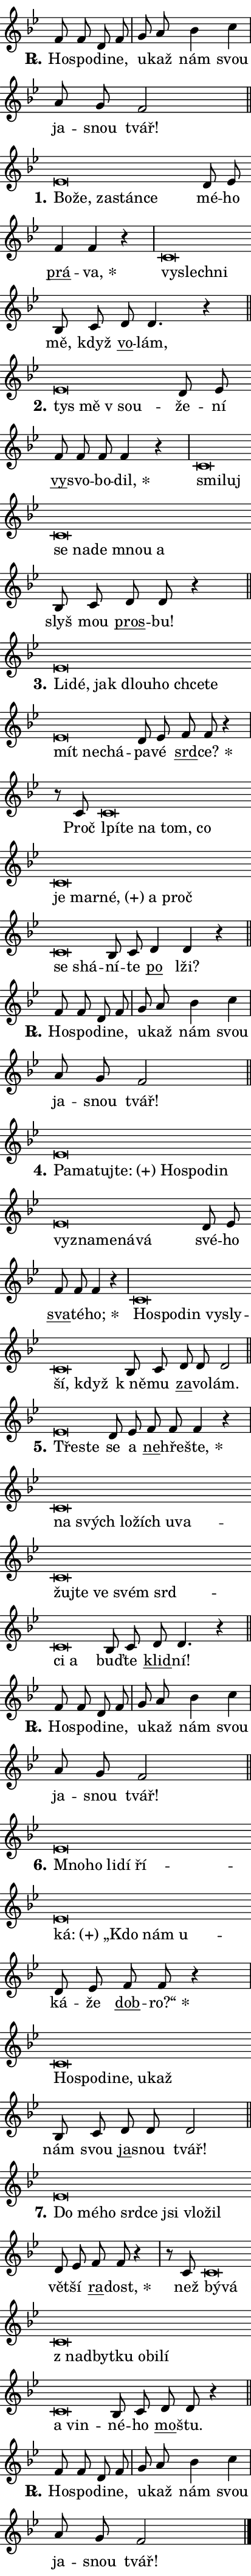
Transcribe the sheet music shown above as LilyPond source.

\version "2.24.0"
\header { tagline = "" }
\paper {
  indent = 0\cm
  top-margin = 0\cm
  right-margin = 0\cm
  bottom-margin = 0\cm
  left-margin = 0\cm
  paper-width = 7\cm
  page-breaking = #ly:one-page-breaking
  system-system-spacing.basic-distance = #11
  score-system-spacing.basic-distance = #11
  ragged-last = ##f
}


%% Author: Thomas Morley
%% https://lists.gnu.org/archive/html/lilypond-user/2020-05/msg00002.html
#(define (line-position grob)
"Returns position of @var[grob} in current system:
   @code{'start}, if at first time-step
   @code{'end}, if at last time-step
   @code{'middle} otherwise
"
  (let* ((col (ly:item-get-column grob))
         (ln (ly:grob-object col 'left-neighbor))
         (rn (ly:grob-object col 'right-neighbor))
         (col-to-check-left (if (ly:grob? ln) ln col))
         (col-to-check-right (if (ly:grob? rn) rn col))
         (break-dir-left
           (and
             (ly:grob-property col-to-check-left 'non-musical #f)
             (ly:item-break-dir col-to-check-left)))
         (break-dir-right
           (and
             (ly:grob-property col-to-check-right 'non-musical #f)
             (ly:item-break-dir col-to-check-right))))
        (cond ((eqv? 1 break-dir-left) 'start)
              ((eqv? -1 break-dir-right) 'end)
              (else 'middle))))

#(define (tranparent-at-line-position vctor)
  (lambda (grob)
  "Relying on @code{line-position} select the relevant enry from @var{vctor}.
Used to determine transparency,"
    (case (line-position grob)
      ((end) (not (vector-ref vctor 0)))
      ((middle) (not (vector-ref vctor 1)))
      ((start) (not (vector-ref vctor 2))))))

noteHeadBreakVisibility =
#(define-music-function (break-visibility)(vector?)
"Makes @code{NoteHead}s transparent relying on @var{break-visibility}"
#{
  \override NoteHead.transparent =
    #(tranparent-at-line-position break-visibility)
#})

#(define delete-ledgers-for-transparent-note-heads
  (lambda (grob)
    "Reads whether a @code{NoteHead} is transparent.
If so this @code{NoteHead} is removed from @code{'note-heads} from
@var{grob}, which is supposed to be @code{LedgerLineSpanner}.
As a result ledgers are not printed for this @code{NoteHead}"
    (let* ((nhds-array (ly:grob-object grob 'note-heads))
           (nhds-list
             (if (ly:grob-array? nhds-array)
                 (ly:grob-array->list nhds-array)
                 '()))
           ;; Relies on the transparent-property being done before
           ;; Staff.LedgerLineSpanner.after-line-breaking is executed.
           ;; This is fragile ...
           (to-keep
             (remove
               (lambda (nhd)
                 (ly:grob-property nhd 'transparent #f))
               nhds-list)))
      ;; TODO find a better method to iterate over grob-arrays, similiar
      ;; to filter/remove etc for lists
      ;; For now rebuilt from scratch
      (set! (ly:grob-object grob 'note-heads)  '())
      (for-each
        (lambda (nhd)
          (ly:pointer-group-interface::add-grob grob 'note-heads nhd))
        to-keep))))

hideNotes = {
  \noteHeadBreakVisibility #begin-of-line-visible
}
unHideNotes = {
  \noteHeadBreakVisibility #all-visible
}

% work-around for resetting accidentals
% https://lilypond.org/doc/v2.23/Documentation/notation/displaying-rhythms#unmetered-music
cadenzaMeasure = {
  \cadenzaOff
  \partial 1024 s1024
  \cadenzaOn
}

#(define-markup-command (accent layout props text) (markup?)
  "Underline accented syllable"
  (interpret-markup layout props
    #{\markup \override #'(offset . 4.3) \underline { #text }#}))

responsum = \markup \concat {
  "R" \hspace #-1.05 \path #0.1 #'((moveto 0 0.07) (lineto 0.9 0.8)) \hspace #0.05 "."
}

\layout {
    \context {
        \Staff
        \remove "Time_signature_engraver"
        \override LedgerLineSpanner.after-line-breaking = #delete-ledgers-for-transparent-note-heads
    }
    \context {
        \Voice {
            \override NoteHead.output-attributes = #'((class . "notehead"))
            \override Hairpin.height = #0.55
        }
    }
    \context {
        \Lyrics {
            \override StanzaNumber.output-attributes = #'((class . "stanzanumber"))
            \override LyricSpace.minimum-distance = #0.9
            \override LyricText.font-name = #"TeX Gyre Schola"
            \override LyricText.font-size = 1
            \override StanzaNumber.font-name = #"TeX Gyre Schola Bold"
            \override StanzaNumber.font-size = 1
        }
    }
}

% magnetic-lyrics.ily
%
%   written by
%     Jean Abou Samra <jean@abou-samra.fr>
%     Werner Lemberg <wl@gnu.org>
%
%   adapted by
%     Jiri Hon <jiri.hon@gmail.com>
%
% Version 2022-Apr-15

% https://www.mail-archive.com/lilypond-user@gnu.org/msg149350.html

#(define (Left_hyphen_pointer_engraver context)
   "Collect syllable-hyphen-syllable occurrences in lyrics and store
them in properties.  This engraver only looks to the left.  For
example, if the lyrics input is @code{foo -- bar}, it does the
following.

@itemize @bullet
@item
Set the @code{text} property of the @code{LyricHyphen} grob between
@q{foo} and @q{bar} to @code{foo}.

@item
Set the @code{left-hyphen} property of the @code{LyricText} grob with
text @q{foo} to the @code{LyricHyphen} grob between @q{foo} and
@q{bar}.
@end itemize

Use this auxiliary engraver in combination with the
@code{lyric-@/text::@/apply-@/magnetic-@/offset!} hook."
   (let ((hyphen #f)
         (text #f))
     (make-engraver
      (acknowledgers
       ((lyric-syllable-interface engraver grob source-engraver)
        (set! text grob)))
      (end-acknowledgers
       ((lyric-hyphen-interface engraver grob source-engraver)
        ;(when (not (grob::has-interface grob 'lyric-space-interface))
          (set! hyphen grob)));)
      ((stop-translation-timestep engraver)
       (when (and text hyphen)
         (ly:grob-set-object! text 'left-hyphen hyphen))
       (set! text #f)
       (set! hyphen #f)))))

#(define (lyric-text::apply-magnetic-offset! grob)
   "If the space between two syllables is less than the value in
property @code{LyricText@/.details@/.squash-threshold}, move the right
syllable to the left so that it gets concatenated with the left
syllable.

Use this function as a hook for
@code{LyricText@/.after-@/line-@/breaking} if the
@code{Left_@/hyphen_@/pointer_@/engraver} is active."
   (let ((hyphen (ly:grob-object grob 'left-hyphen #f)))
     (when hyphen
       (let ((left-text (ly:spanner-bound hyphen LEFT)))
         (when (grob::has-interface left-text 'lyric-syllable-interface)
           (let* ((common (ly:grob-common-refpoint grob left-text X))
                  (this-x-ext (ly:grob-extent grob common X))
                  (left-x-ext
                   (begin
                     ;; Trigger magnetism for left-text.
                     (ly:grob-property left-text 'after-line-breaking)
                     (ly:grob-extent left-text common X)))
                  ;; `delta` is the gap width between two syllables.
                  (delta (- (interval-start this-x-ext)
                            (interval-end left-x-ext)))
                  (details (ly:grob-property grob 'details))
                  (threshold (assoc-get 'squash-threshold details 0.2)))
             (when (< delta threshold)
               (let* (;; We have to manipulate the input text so that
                      ;; ligatures crossing syllable boundaries are not
                      ;; disabled.  For languages based on the Latin
                      ;; script this is essentially a beautification.
                      ;; However, for non-Western scripts it can be a
                      ;; necessity.
                      (lt (ly:grob-property left-text 'text))
                      (rt (ly:grob-property grob 'text))
                      (is-space (grob::has-interface hyphen 'lyric-space-interface))
                      (space (if is-space " " ""))
                      (space-markup (grob-interpret-markup grob " "))
                      (space-size (interval-length (ly:stencil-extent space-markup X)))
                      (extra-delta (if is-space space-size 0))
                      ;; Append new syllable.
                      (ltrt-space (if (and (string? lt) (string? rt))
                                (string-append lt space rt)
                                (make-concat-markup (list lt space rt))))
                      ;; Right-align `ltrt` to the right side.
                      (ltrt-space-markup (grob-interpret-markup
                               grob
                               (make-translate-markup
                                (cons (interval-length this-x-ext) 0)
                                (make-right-align-markup ltrt-space)))))
                 (begin
                   ;; Don't print `left-text`.
                   (ly:grob-set-property! left-text 'stencil #f)
                   ;; Set text and stencil (which holds all collected
                   ;; syllables so far) and shift it to the left.
                   (ly:grob-set-property! grob 'text ltrt-space)
                   (ly:grob-set-property! grob 'stencil ltrt-space-markup)
                   (ly:grob-translate-axis! grob (- (- delta extra-delta)) X))))))))))


#(define (lyric-hyphen::displace-bounds-first grob)
   ;; Make very sure this callback isn't triggered too early.
   (let ((left (ly:spanner-bound grob LEFT))
         (right (ly:spanner-bound grob RIGHT)))
     (ly:grob-property left 'after-line-breaking)
     (ly:grob-property right 'after-line-breaking)
     (ly:lyric-hyphen::print grob)))

squashThreshold = #0.4

\layout {
  \context {
    \Lyrics
    \consists #Left_hyphen_pointer_engraver
    \override LyricText.after-line-breaking =
      #lyric-text::apply-magnetic-offset!
    \override LyricHyphen.stencil = #lyric-hyphen::displace-bounds-first
    \override LyricText.details.squash-threshold = \squashThreshold
    \override LyricHyphen.minimum-distance = 0
    \override LyricHyphen.minimum-length = \squashThreshold
  }
}

squash = \override LyricText.details.squash-threshold = 9999
unSquash = \override LyricText.details.squash-threshold = \squashThreshold

left = \override LyricText.self-alignment-X = #LEFT
unLeft = \revert LyricText.self-alignment-X

starOffset = #(lambda (grob) 
                (let ((x_offset (ly:self-alignment-interface::aligned-on-x-parent grob)))
                  (if (= x_offset 0) 0 (+ x_offset 1.2))))

star = #(define-music-function (syllable)(string?)
"Append star separator at the end of a syllable"
#{
  \once \override LyricText.X-offset = #starOffset
  \lyricmode { \markup {
    #syllable
    \override #'((font-name . "TeX Gyre Schola Bold")) \hspace #0.2 \lower #0.65 \larger "*"
  } }
#})

starAccent = #(define-music-function (syllable)(string?)
"Append star separator at the end of a syllable and make accent"
#{
  \once \override LyricText.X-offset = #starOffset
  \lyricmode { \markup {
    \accent #syllable
    \override #'((font-name . "TeX Gyre Schola Bold")) \hspace #0.2 \lower #0.65 \larger "*"
  } }
#})

breath = #(define-music-function (syllable)(string?)
"Append breathing indicator at the end of a syllable"
#{
  \lyricmode { \markup { #syllable "+" } }
#})

optionalBreath = #(define-music-function (syllable)(string?)
"Append optional breathing indicator at the end of a syllable"
#{
  \lyricmode { \markup { #syllable "(+)" } }
#})


\score {
    <<
        \new Voice = "melody" { \cadenzaOn \key bes \major \relative { f'8 f d f \cadenzaMeasure \bar "|" g a bes4 c \cadenzaMeasure \bar "|" a8 g f2 \cadenzaMeasure \bar "||" \break } }
        \new Lyrics \lyricsto "melody" { \lyricmode { \set stanza = \responsum
Ho -- spo -- di -- ne, u -- kaž nám svou ja -- snou tvář! } }
    >>
    \layout {}
}

\score {
    <<
        \new Voice = "melody" { \cadenzaOn \key bes \major \relative { es'\breve*1/16 \hideNotes \breve*1/16 \bar "" \breve*1/16 \bar "" \breve*1/16 \breve*1/16 \bar "" \unHideNotes d8 es \bar "" f4 f r \cadenzaMeasure \bar "|" c\breve*1/16 \hideNotes \breve*1/16 \breve*1/16 \bar "" \unHideNotes bes8 c \bar "" d8 d4. r4 \cadenzaMeasure \bar "||" \break } }
        \new Lyrics \lyricsto "melody" { \lyricmode { \set stanza = "1."
\left Bo -- \squash že, za -- stán -- ce \unLeft \unSquash mé -- ho \markup \accent prá -- \star va, \left vy -- \squash slech -- ni \unLeft \unSquash mě, když \markup \accent vo -- lám, } }
    >>
    \layout {}
}

\score {
    <<
        \new Voice = "melody" { \cadenzaOn \key bes \major \relative { es'\breve*1/16 \hideNotes \breve*1/16 \breve*1/16 \bar "" \unHideNotes d8 es \bar "" f f f f4 r \cadenzaMeasure \bar "|" c\breve*1/16 \hideNotes \breve*1/16 \bar "" \breve*1/16 \bar "" \breve*1/16 \bar "" \breve*1/16 \bar "" \breve*1/16 \breve*1/16 \bar "" \unHideNotes bes8 c \bar "" d8 d r4 \cadenzaMeasure \bar "||" \break } }
        \new Lyrics \lyricsto "melody" { \lyricmode { \set stanza = "2."
\left tys \squash mě "v sou" -- \unLeft \unSquash že -- ní \markup \accent vy -- svo -- bo -- \star dil, \left smi -- \squash luj se na -- de mnou a \unLeft \unSquash slyš mou \markup \accent pros -- bu! } }
    >>
    \layout {}
}

\score {
    <<
        \new Voice = "melody" { \cadenzaOn \key bes \major \relative { es'\breve*1/16 \hideNotes \breve*1/16 \bar "" \breve*1/16 \bar "" \breve*1/16 \bar "" \breve*1/16 \bar "" \breve*1/16 \bar "" \breve*1/16 \bar "" \breve*1/16 \bar "" \breve*1/16 \breve*1/16 \bar "" \unHideNotes d8 es \bar "" f f r4 \cadenzaMeasure \bar "|" r8 c c\breve*1/16 \hideNotes \breve*1/16 \bar "" \breve*1/16 \bar "" \breve*1/16 \bar "" \breve*1/16 \bar "" \breve*1/16 \bar "" \breve*1/16 \bar "" \breve*1/16 \bar "" \breve*1/16 \bar "" \breve*1/16 \bar "" \breve*1/16 \breve*1/16 \bar "" \unHideNotes bes8 c \bar "" d4 d4 r \cadenzaMeasure \bar "||" \break } }
        \new Lyrics \lyricsto "melody" { \lyricmode { \set stanza = "3."
\left Li -- \squash dé, jak dlou -- ho chce -- te mít ne -- chá -- \unLeft \unSquash pa -- vé \markup \accent srd -- \star ce? Proč \left lpí -- \squash te na tom, co je mar -- \optionalBreath né, a proč se shá -- \unLeft \unSquash ní -- te \markup \accent po lži? } }
    >>
    \layout {}
}

\score {
    <<
        \new Voice = "melody" { \cadenzaOn \key bes \major \relative { f'8 f d f \cadenzaMeasure \bar "|" g a bes4 c \cadenzaMeasure \bar "|" a8 g f2 \cadenzaMeasure \bar "||" \break } }
        \new Lyrics \lyricsto "melody" { \lyricmode { \set stanza = \responsum
Ho -- spo -- di -- ne, u -- kaž nám svou ja -- snou tvář! } }
    >>
    \layout {}
}

\score {
    <<
        \new Voice = "melody" { \cadenzaOn \key bes \major \relative { es'\breve*1/16 \hideNotes \breve*1/16 \bar "" \breve*1/16 \bar "" \breve*1/16 \bar "" \breve*1/16 \bar "" \breve*1/16 \bar "" \breve*1/16 \bar "" \breve*1/16 \bar "" \breve*1/16 \bar "" \breve*1/16 \bar "" \breve*1/16 \breve*1/16 \bar "" \unHideNotes d8 es \bar "" f f f4 r \cadenzaMeasure \bar "|" c\breve*1/16 \hideNotes \breve*1/16 \bar "" \breve*1/16 \bar "" \breve*1/16 \bar "" \breve*1/16 \bar "" \breve*1/16 \breve*1/16 \bar "" \unHideNotes bes8 c \bar "" d d d2 \cadenzaMeasure \bar "||" \break } }
        \new Lyrics \lyricsto "melody" { \lyricmode { \set stanza = "4."
\left Pa -- \squash ma -- tuj -- \optionalBreath te: Ho -- spo -- din vy -- zna -- me -- ná -- vá \unLeft \unSquash své -- ho \markup \accent sva -- té -- \star ho; \left Ho -- \squash spo -- din vy -- sly -- ší, když \unLeft \unSquash "k ně" -- mu \markup \accent za -- vo -- lám. } }
    >>
    \layout {}
}

\score {
    <<
        \new Voice = "melody" { \cadenzaOn \key bes \major \relative { es'\breve*1/16 \hideNotes \breve*1/16 \bar "" \unHideNotes d8 es \bar "" f f f4 r \cadenzaMeasure \bar "|" c\breve*1/16 \hideNotes \breve*1/16 \bar "" \breve*1/16 \bar "" \breve*1/16 \bar "" \breve*1/16 \bar "" \breve*1/16 \bar "" \breve*1/16 \bar "" \breve*1/16 \bar "" \breve*1/16 \bar "" \breve*1/16 \bar "" \breve*1/16 \bar "" \breve*1/16 \breve*1/16 \bar "" \unHideNotes bes8 c \bar "" d d4. r4 \cadenzaMeasure \bar "||" \break } }
        \new Lyrics \lyricsto "melody" { \lyricmode { \set stanza = "5."
\left Tře -- \squash ste \unLeft \unSquash se a \markup \accent ne -- hře -- \star šte, \left na \squash svých lo -- žích u -- va -- žuj -- te ve svém srd -- ci a \unLeft \unSquash buď -- te \markup \accent klid -- ní! } }
    >>
    \layout {}
}

\score {
    <<
        \new Voice = "melody" { \cadenzaOn \key bes \major \relative { f'8 f d f \cadenzaMeasure \bar "|" g a bes4 c \cadenzaMeasure \bar "|" a8 g f2 \cadenzaMeasure \bar "||" \break } }
        \new Lyrics \lyricsto "melody" { \lyricmode { \set stanza = \responsum
Ho -- spo -- di -- ne, u -- kaž nám svou ja -- snou tvář! } }
    >>
    \layout {}
}

\score {
    <<
        \new Voice = "melody" { \cadenzaOn \key bes \major \relative { es'\breve*1/16 \hideNotes \breve*1/16 \bar "" \breve*1/16 \bar "" \breve*1/16 \bar "" \breve*1/16 \bar "" \breve*1/16 \bar "" \breve*1/16 \bar "" \breve*1/16 \breve*1/16 \bar "" \unHideNotes d8 es \bar "" f f r4 \cadenzaMeasure \bar "|" c\breve*1/16 \hideNotes \breve*1/16 \bar "" \breve*1/16 \bar "" \breve*1/16 \bar "" \breve*1/16 \breve*1/16 \bar "" \unHideNotes bes8 c \bar "" d d d2 \cadenzaMeasure \bar "||" \break } }
        \new Lyrics \lyricsto "melody" { \lyricmode { \set stanza = "6."
\left Mno -- \squash ho li -- dí ří -- \optionalBreath ká: „Kdo nám u -- \unLeft \unSquash ká -- že \markup \accent dob -- \star ro?“ \left Ho -- \squash spo -- di -- ne, u -- kaž \unLeft \unSquash nám svou \markup \accent ja -- snou tvář! } }
    >>
    \layout {}
}

\score {
    <<
        \new Voice = "melody" { \cadenzaOn \key bes \major \relative { es'\breve*1/16 \hideNotes \breve*1/16 \bar "" \breve*1/16 \bar "" \breve*1/16 \bar "" \breve*1/16 \bar "" \breve*1/16 \bar "" \breve*1/16 \breve*1/16 \bar "" \unHideNotes d8 es \bar "" f f r4 \cadenzaMeasure \bar "|" r8 c8 c\breve*1/16 \hideNotes \breve*1/16 \bar "" \breve*1/16 \bar "" \breve*1/16 \bar "" \breve*1/16 \bar "" \breve*1/16 \bar "" \breve*1/16 \bar "" \breve*1/16 \bar "" \breve*1/16 \breve*1/16 \bar "" \unHideNotes bes8 c \bar "" d8 d r4 \cadenzaMeasure \bar "||" \break } }
        \new Lyrics \lyricsto "melody" { \lyricmode { \set stanza = "7."
\left Do \squash mé -- ho srd -- ce jsi vlo -- žil \unLeft \unSquash vět -- ší \markup \accent ra -- \star dost, než \left bý -- \squash vá "z nad" -- byt -- ku o -- bi -- lí a vin -- \unLeft \unSquash né -- ho \markup \accent mo -- štu. } }
    >>
    \layout {}
}

\score {
    <<
        \new Voice = "melody" { \cadenzaOn \key bes \major \relative { f'8 f d f \cadenzaMeasure \bar "|" g a bes4 c \cadenzaMeasure \bar "|" a8 g f2 \cadenzaMeasure \bar "||" \break } \bar "|." }
        \new Lyrics \lyricsto "melody" { \lyricmode { \set stanza = \responsum
Ho -- spo -- di -- ne, u -- kaž nám svou ja -- snou tvář! } }
    >>
    \layout {}
}
